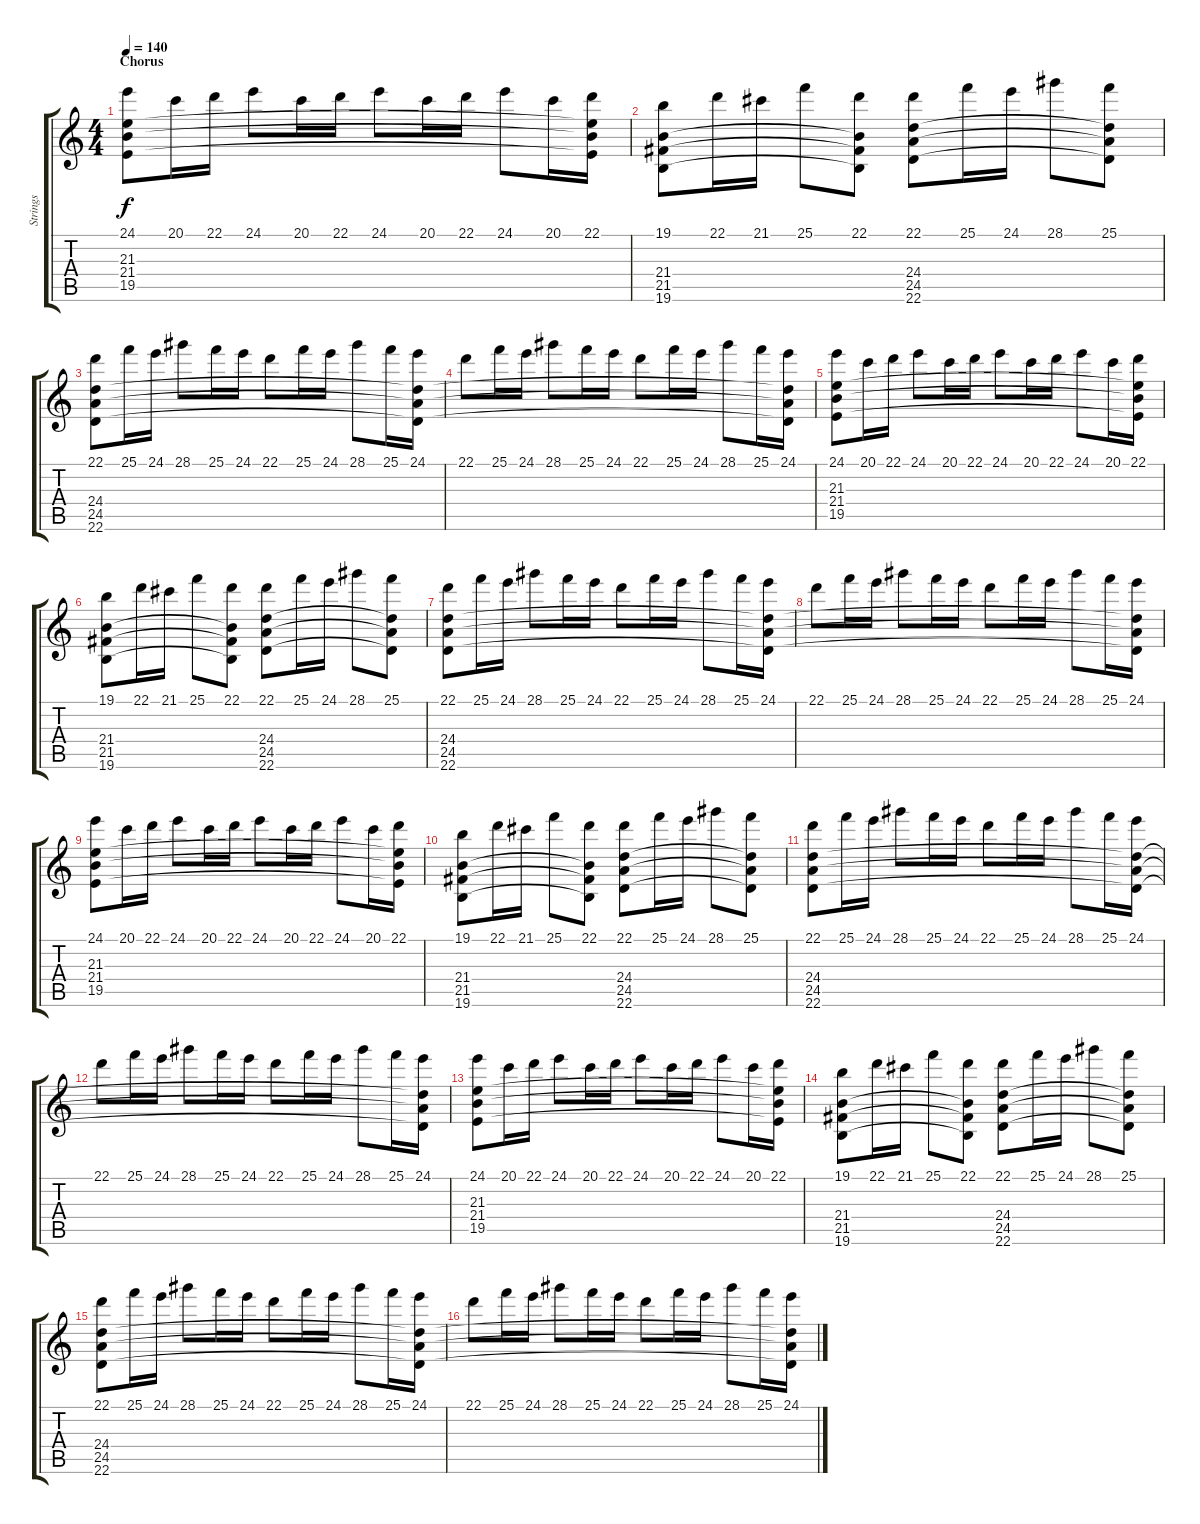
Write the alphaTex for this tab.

\track ("Strings" "Strings") {instrument stringensemble1}
\staff {score tabs}
\tuning (E4 B3 G3 D3 A2 E2) {hide}
\ts (4 4)
\section ("" "Chorus")
\tempo 140
\clef g2
\ks c
(24.1 21.3 21.4 19.5).8{dy f} 20.1.16 22.1.16 24.1.8 20.1.16 22.1.16 24.1.8 20.1.16 22.1.16 24.1.8 20.1.16 (22.1 21.3{t} 21.4{t} 19.5{t}).16 |
(19.1 21.4 21.5 19.6).8 22.1.16 21.1.16 25.1.8 (22.1 21.4{t} 21.5{t} 19.6{t}).8 (22.1 24.4 24.5 22.6).8 25.1.16 24.1.16 28.1.8 (25.1 24.4{t} 24.5{t} 22.6{t}).8 |
(22.1 24.4 24.5 22.6).8 25.1.16 24.1.16 28.1.8 25.1.16 24.1.16 22.1.8 25.1.16 24.1.16 28.1.8 25.1.16 (24.1 24.4{t} 24.5{t} 22.6{t}).16 |
22.1.8 25.1.16 24.1.16 28.1.8 25.1.16 24.1.16 22.1.8 25.1.16 24.1.16 28.1.8 25.1.16 (24.1 24.4{t} 24.5{t} 22.6{t}).16 |
(24.1 21.3 21.4 19.5).8 20.1.16 22.1.16 24.1.8 20.1.16 22.1.16 24.1.8 20.1.16 22.1.16 24.1.8 20.1.16 (22.1 21.3{t} 21.4{t} 19.5{t}).16 |
(19.1 21.4 21.5 19.6).8 22.1.16 21.1.16 25.1.8 (22.1 21.4{t} 21.5{t} 19.6{t}).8 (22.1 24.4 24.5 22.6).8 25.1.16 24.1.16 28.1.8 (25.1 24.4{t} 24.5{t} 22.6{t}).8 |
(22.1 24.4 24.5 22.6).8 25.1.16 24.1.16 28.1.8 25.1.16 24.1.16 22.1.8 25.1.16 24.1.16 28.1.8 25.1.16 (24.1 24.4{t} 24.5{t} 22.6{t}).16 |
22.1.8 25.1.16 24.1.16 28.1.8 25.1.16 24.1.16 22.1.8 25.1.16 24.1.16 28.1.8 25.1.16 (24.1 24.4{t} 24.5{t} 22.6{t}).16 |
(24.1 21.3 21.4 19.5).8 20.1.16 22.1.16 24.1.8 20.1.16 22.1.16 24.1.8 20.1.16 22.1.16 24.1.8 20.1.16 (22.1 21.3{t} 21.4{t} 19.5{t}).16 |
(19.1 21.4 21.5 19.6).8 22.1.16 21.1.16 25.1.8 (22.1 21.4{t} 21.5{t} 19.6{t}).8 (22.1 24.4 24.5 22.6).8 25.1.16 24.1.16 28.1.8 (25.1 24.4{t} 24.5{t} 22.6{t}).8 |
(22.1 24.4 24.5 22.6).8 25.1.16 24.1.16 28.1.8 25.1.16 24.1.16 22.1.8 25.1.16 24.1.16 28.1.8 25.1.16 (24.1 24.4{t} 24.5{t} 22.6{t}).16 |
22.1.8 25.1.16 24.1.16 28.1.8 25.1.16 24.1.16 22.1.8 25.1.16 24.1.16 28.1.8 25.1.16 (24.1 24.4{t} 24.5{t} 22.6{t}).16 |
(24.1 21.3 21.4 19.5).8 20.1.16 22.1.16 24.1.8 20.1.16 22.1.16 24.1.8 20.1.16 22.1.16 24.1.8 20.1.16 (22.1 21.3{t} 21.4{t} 19.5{t}).16 |
(19.1 21.4 21.5 19.6).8 22.1.16 21.1.16 25.1.8 (22.1 21.4{t} 21.5{t} 19.6{t}).8 (22.1 24.4 24.5 22.6).8 25.1.16 24.1.16 28.1.8 (25.1 24.4{t} 24.5{t} 22.6{t}).8 |
(22.1 24.4 24.5 22.6).8 25.1.16 24.1.16 28.1.8 25.1.16 24.1.16 22.1.8 25.1.16 24.1.16 28.1.8 25.1.16 (24.1 24.4{t} 24.5{t} 22.6{t}).16 |
22.1.8 25.1.16 24.1.16 28.1.8 25.1.16 24.1.16 22.1.8 25.1.16 24.1.16 28.1.8 25.1.16 (24.1 24.4{t} 24.5{t} 22.6{t}).16
